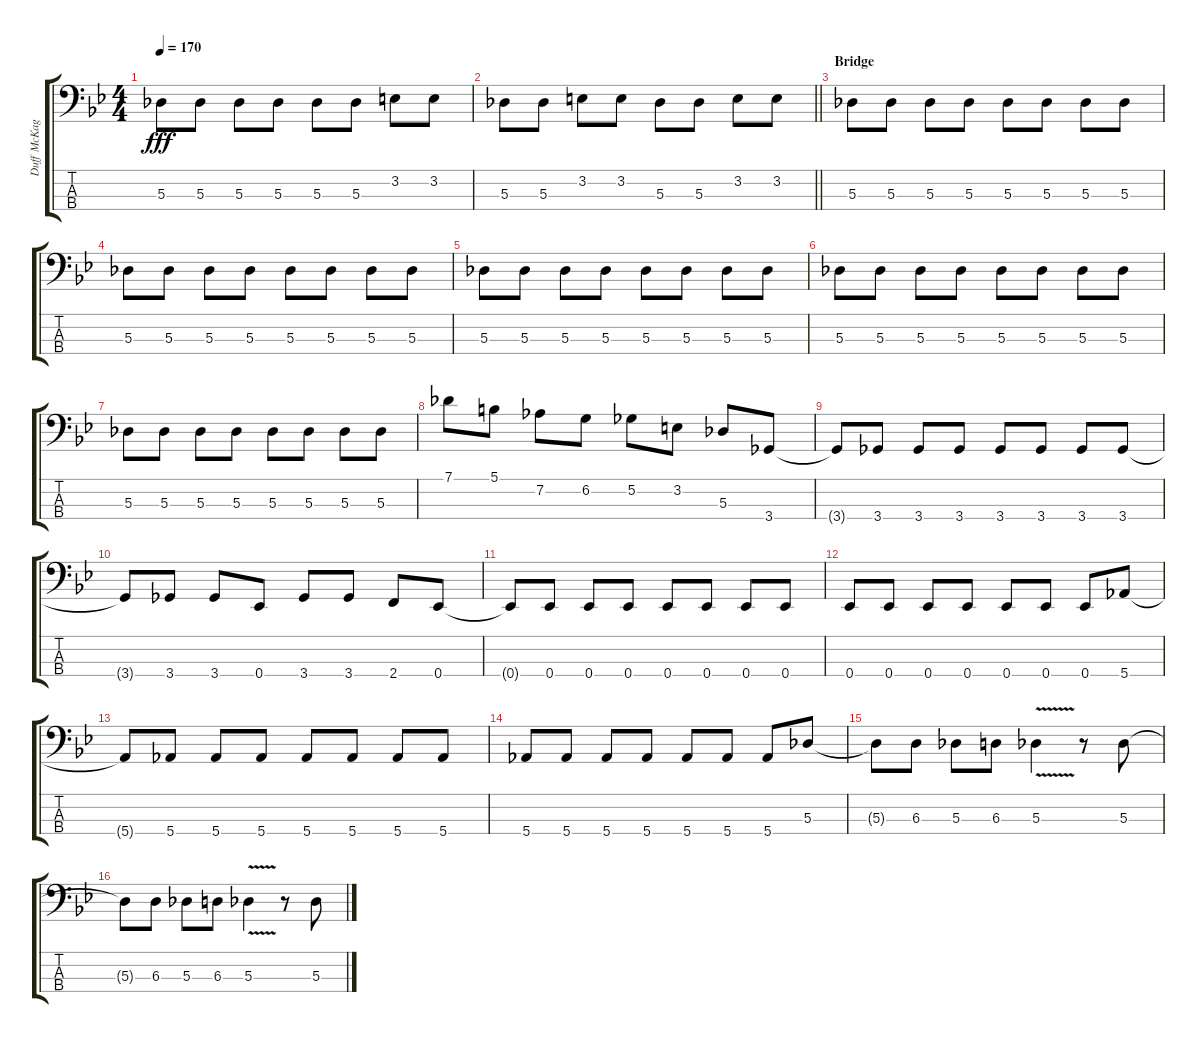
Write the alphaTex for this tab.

\track ("Duff McKagan - Bass" "Duff McKag") {instrument electricbasspick}
\staff {score tabs}
\tuning (Gb2 Db2 Ab1 Eb1) {hide}
\ts (4 4)
\tempo 170
\clef f4
\ks bb
5.3{t}.8{dy fff} 5.3.8 5.3.8 5.3.8 5.3.8 5.3.8 3.2.8 3.2.8 |
\barLineRight lightlight
5.3.8 5.3.8 3.2.8 3.2.8 5.3.8 5.3.8 3.2.8 3.2.8 |
\section ("" "Bridge")
5.3.8 5.3.8 5.3.8 5.3.8 5.3.8 5.3.8 5.3.8 5.3.8 |
5.3.8 5.3.8 5.3.8 5.3.8 5.3.8 5.3.8 5.3.8 5.3.8 |
5.3.8 5.3.8 5.3.8 5.3.8 5.3.8 5.3.8 5.3.8 5.3.8 |
5.3.8 5.3.8 5.3.8 5.3.8 5.3.8 5.3.8 5.3.8 5.3.8 |
5.3.8 5.3.8 5.3.8 5.3.8 5.3.8 5.3.8 5.3.8 5.3.8 |
7.1.8 5.1.8 7.2.8 6.2.8 5.2.8 3.2.8 5.3.8 3.4.8 |
3.4{t}.8 3.4.8 3.4.8 3.4.8 3.4.8 3.4.8 3.4.8 3.4.8 |
3.4{t}.8 3.4.8 3.4.8 0.4.8 3.4.8 3.4.8 2.4.8 0.4.8 |
0.4{t}.8 0.4.8 0.4.8 0.4.8 0.4.8 0.4.8 0.4.8 0.4.8 |
0.4.8 0.4.8 0.4.8 0.4.8 0.4.8 0.4.8 0.4.8 5.4.8 |
5.4{t}.8 5.4.8 5.4.8 5.4.8 5.4.8 5.4.8 5.4.8 5.4.8 |
5.4.8 5.4.8 5.4.8 5.4.8 5.4.8 5.4.8 5.4.8 5.3.8 |
5.3{t}.8 6.3.8 5.3.8 6.3.8 5.3{v}.4 r.8 5.3.8 |
5.3{t}.8 6.3.8 5.3.8 6.3.8 5.3{v}.4 r.8 5.3.8
